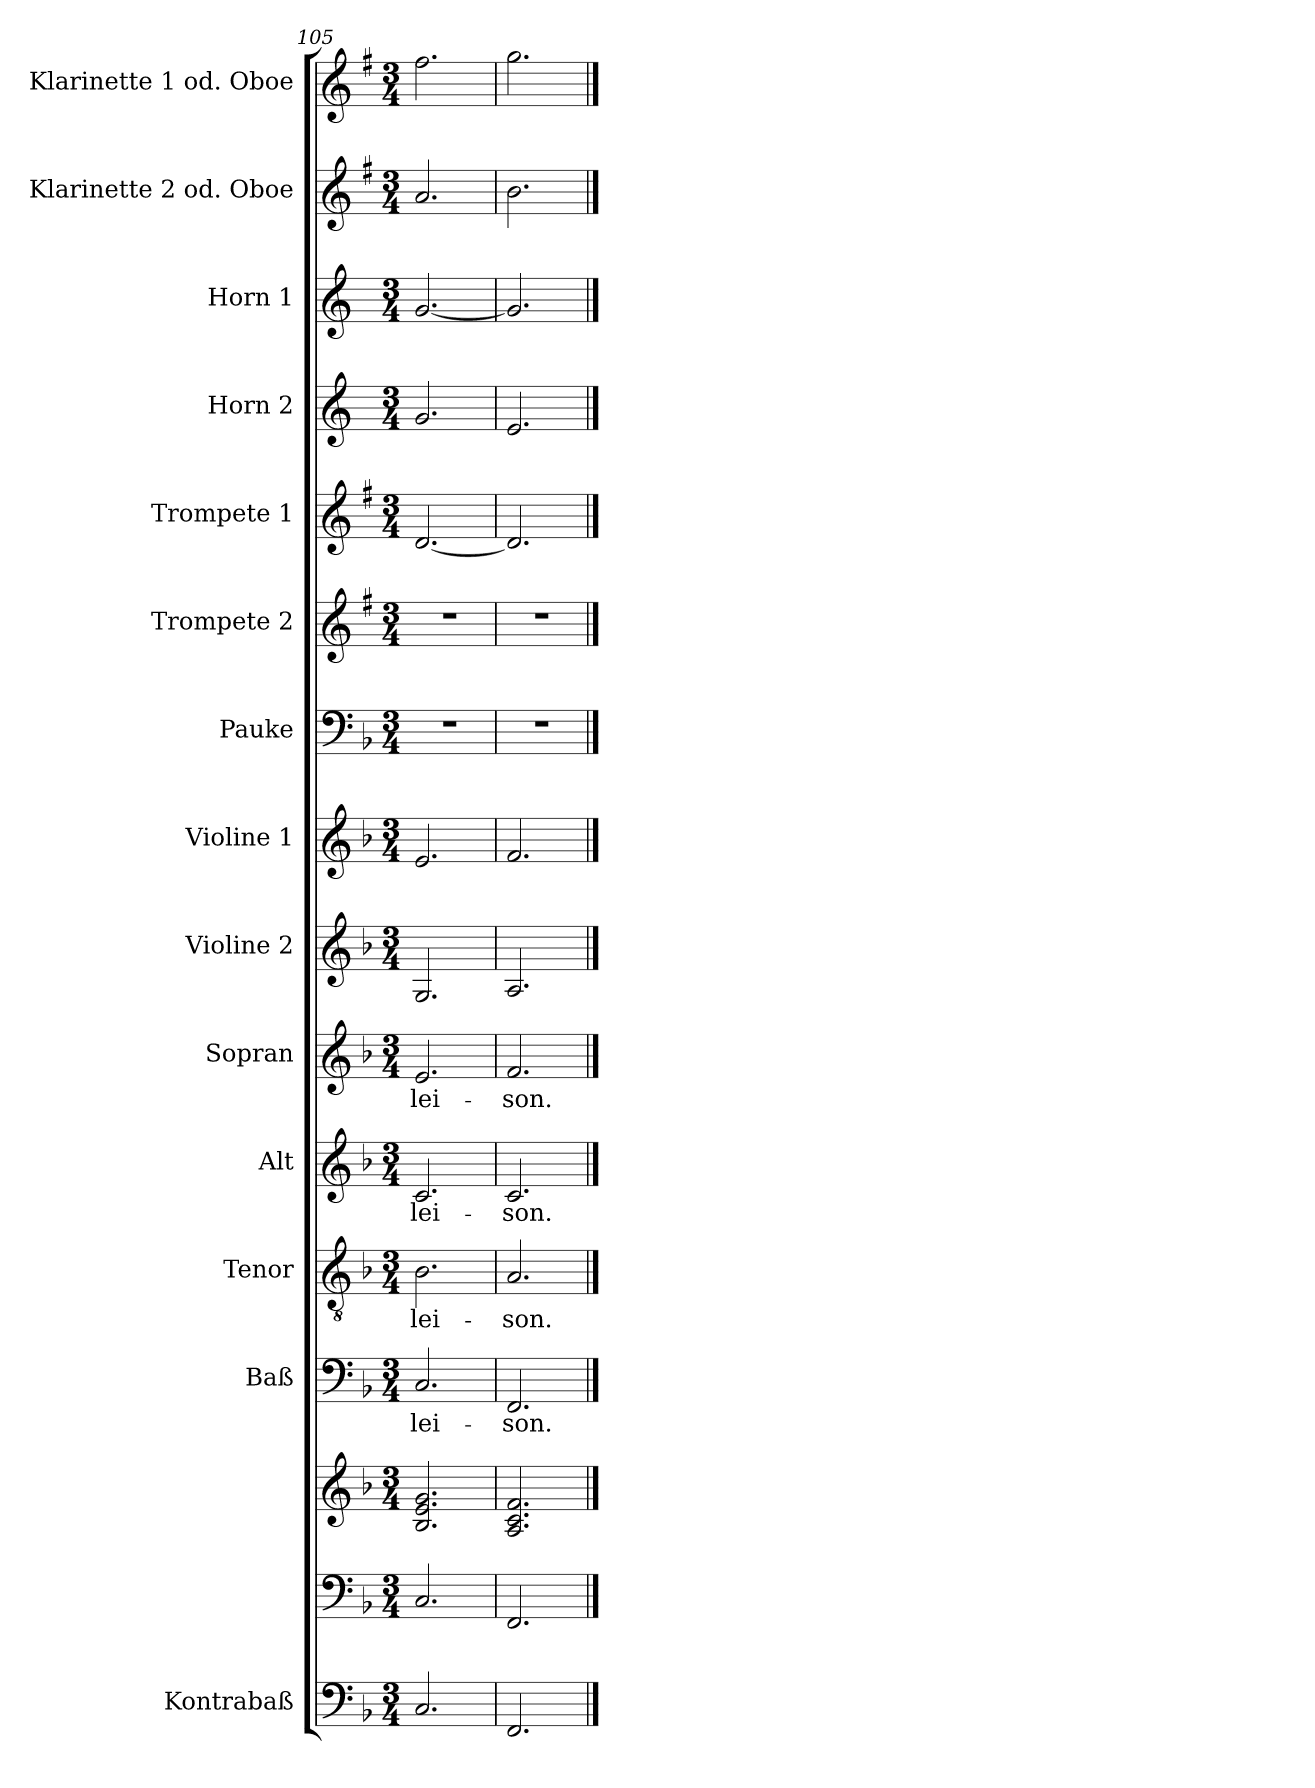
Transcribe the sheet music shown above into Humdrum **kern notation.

**kern	**kern	**kern	**kern	**text	**kern	**text	**kern	**text	**kern	**text	**kern	**kern	**kern	**kern	**kern	**kern	**kern	**kern	**kern
*part15	*part14	*part14	*part13	*part13	*part12	*part12	*part11	*part11	*part10	*part10	*part9	*part8	*part7	*part6	*part5	*part4	*part3	*part2	*part1
*staff16	*staff15	*staff14	*staff13	*staff13	*staff12	*staff12	*staff11	*staff11	*staff10	*staff10	*staff9	*staff8	*staff7	*staff6	*staff5	*staff4	*staff3	*staff2	*staff1
*I"Kontrabaß	*	*	*I"Baß	*	*I"Tenor	*	*I"Alt	*	*I"Sopran	*	*I"Violine 2	*I"Violine 1	*I"Pauke	*I"Trompete 2	*I"Trompete 1	*I"Horn 2	*I"Horn 1	*I"Klarinette 2 od. Oboe	*I"Klarinette 1 od. Oboe
*	*	*	*	*	*	*	*	*	*	*	*	*	*	*I'Tpt	*I'Tpt	*I'Hn	*I'Hn	*	*
*clefF4	*clefF4	*clefG2	*clefF4	*	*clefGv2	*	*clefG2	*	*clefG2	*	*clefG2	*clefG2	*clefF4	*clefG2	*clefG2	*clefG2	*clefG2	*clefG2	*clefG2
*ITrd7c12	*	*	*	*	*	*	*	*	*	*	*	*	*	*ITrd1c2	*ITrd1c2	*ITrd4c7	*ITrd4c7	*ITrd1c2	*ITrd1c2
*k[b-]	*k[b-]	*k[b-]	*k[b-]	*	*k[b-]	*	*k[b-]	*	*k[b-]	*	*k[b-]	*k[b-]	*k[b-]	*k[b-]	*k[b-]	*k[b-]	*k[b-]	*k[b-]	*k[b-]
*F:	*F:	*F:	*F:	*	*F:	*	*F:	*	*F:	*	*F:	*F:	*F:	*F:	*F:	*F:	*F:	*F:	*F:
*M3/4	*M3/4	*M3/4	*M3/4	*	*M3/4	*	*M3/4	*	*M3/4	*	*M3/4	*M3/4	*M3/4	*M3/4	*M3/4	*M3/4	*M3/4	*M3/4	*M3/4
=105	=105	=105	=105	=105	=105	=105	=105	=105	=105	=105	=105	=105	=105	=105	=105	=105	=105	=105	=105
!	!	!	!	!LO:LY:b	!	!LO:LY:b	!	!LO:LY:b	!	!LO:LY:b	!	!	!	!	!	!	!	!	!
2.CC/	2.C/	2.B-/ 2.e/ 2.g/	2.C/	-lei-	2.B-\	-lei-	2.c/	-lei-	2.e/	-lei-	2.G/	2.e/	2.r	2.r	[2.c/	2.c/	[2.c/	2.g/	2.ee\
=106	=106	=106	=106	=106	=106	=106	=106	=106	=106	=106	=106	=106	=106	=106	=106	=106	=106	=106	=106
!	!	!	!	!LO:LY:b	!	!LO:LY:b	!	!LO:LY:b	!	!LO:LY:b	!	!	!	!	!	!	!	!	!
2.FFF/	2.FF/	2.A/ 2.c/ 2.f/	2.FF/	-son.	2.A/	-son.	2.c/	-son.	2.f/	-son.	2.A/	2.f/	2.r	2.r	2.c/]	2.A/	2.c/]	2.a\	2.ff\
==	==	==	==	==	==	==	==	==	==	==	==	==	==	==	==	==	==	==	==
*-	*-	*-	*-	*-	*-	*-	*-	*-	*-	*-	*-	*-	*-	*-	*-	*-	*-	*-	*-
